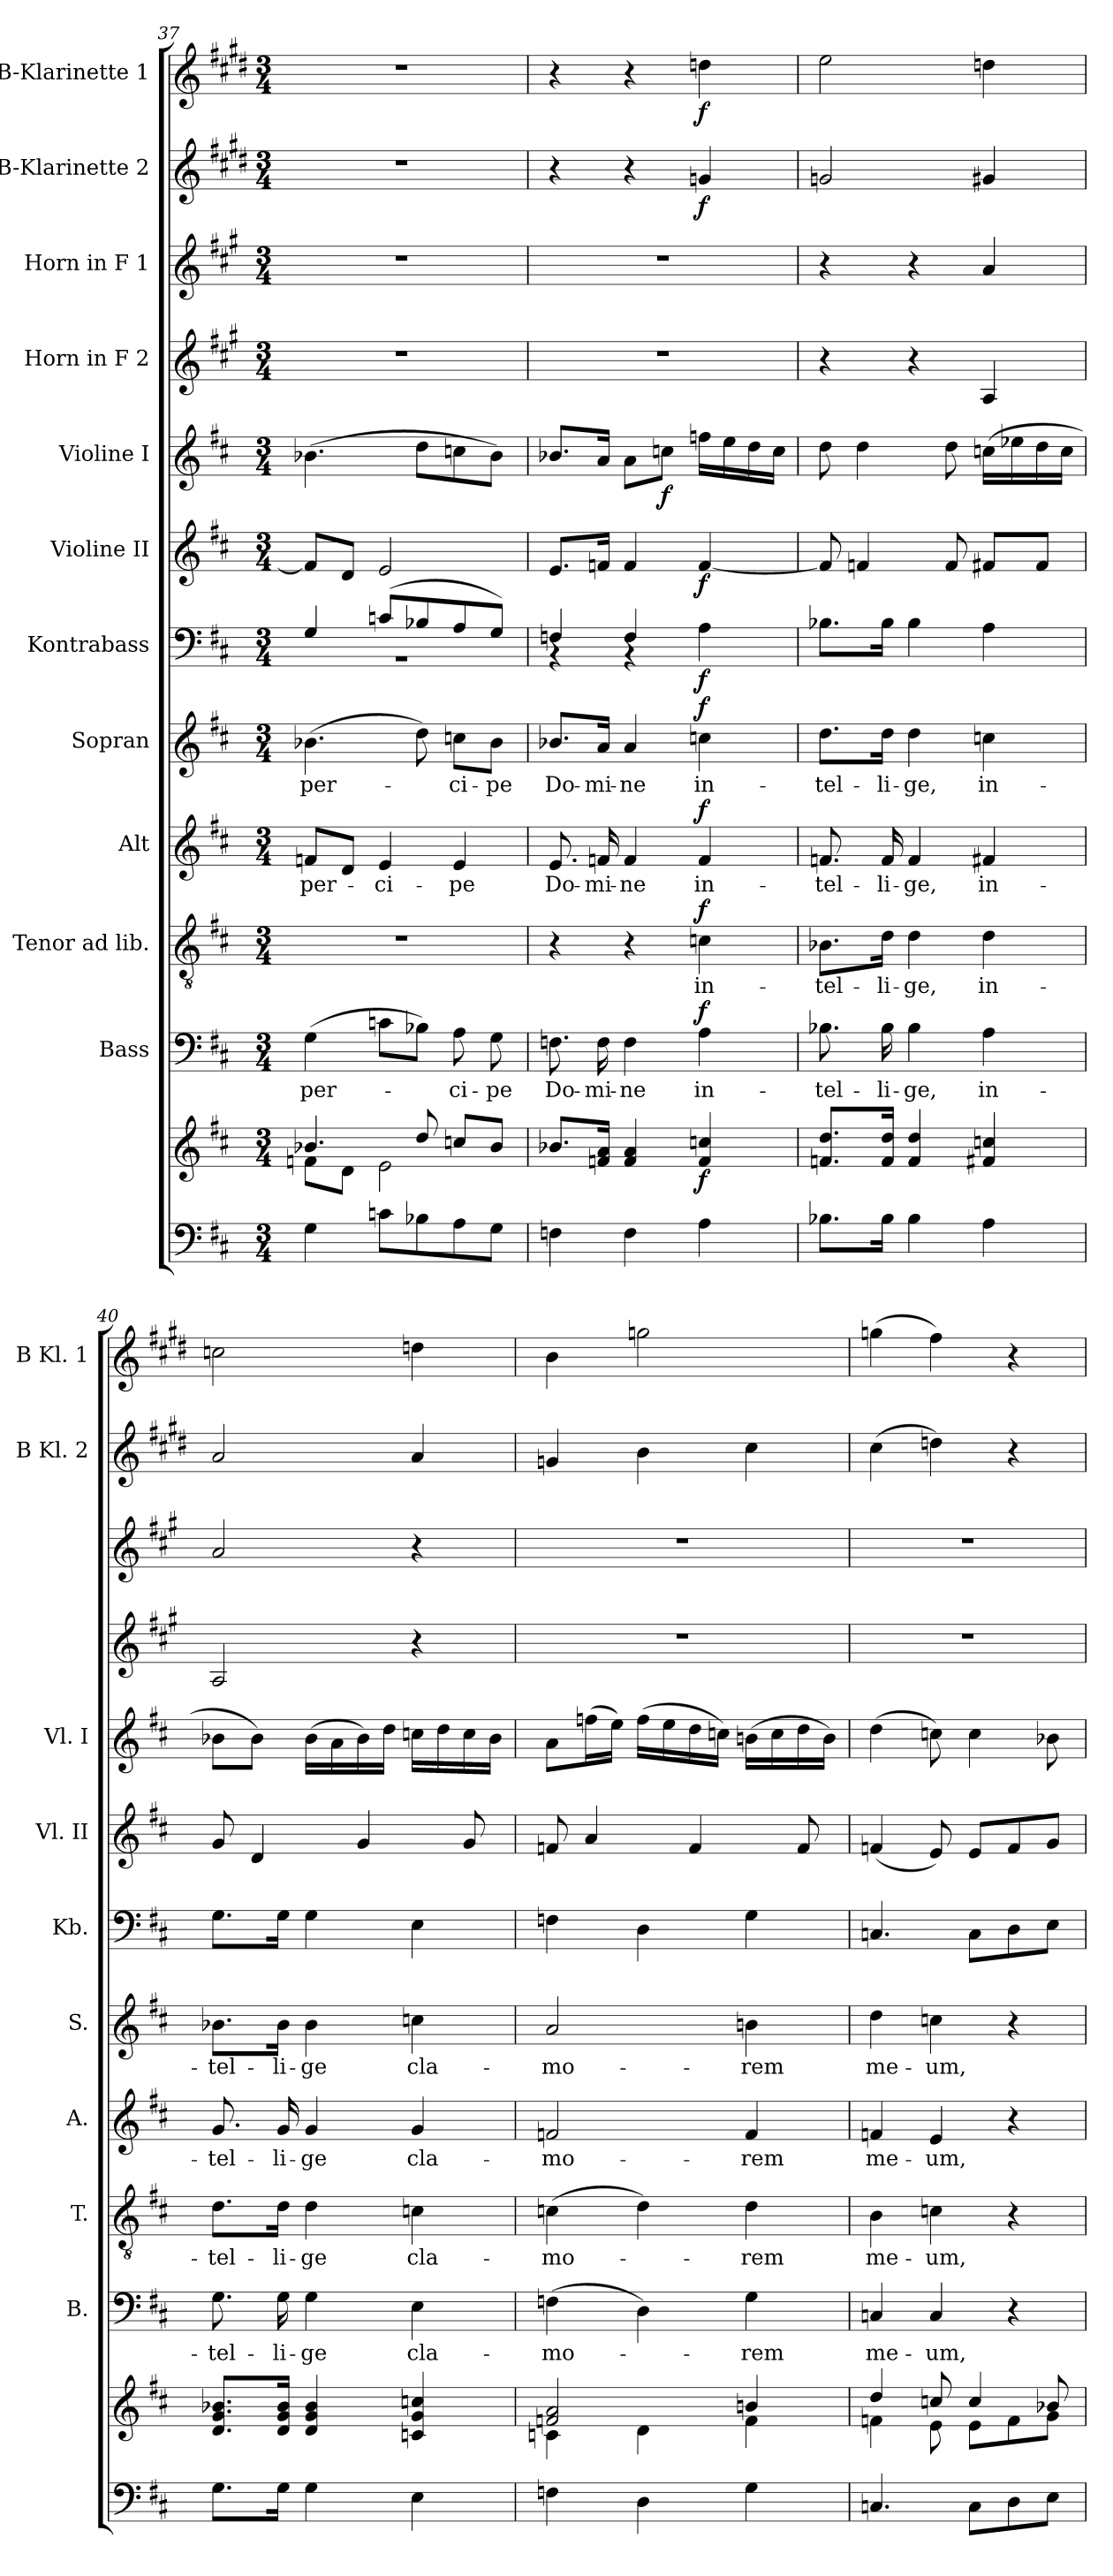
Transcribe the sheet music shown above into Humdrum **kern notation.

**kern	**kern	**dynam	**kern	**text	**dynam	**kern	**text	**dynam	**kern	**text	**dynam	**kern	**text	**dynam	**kern	**dynam	**kern	**dynam	**kern	**dynam	**kern	**kern	**kern	**dynam	**kern	**dynam
*part12	*part12	*part12	*part11	*part11	*part11	*part10	*part10	*part10	*part9	*part9	*part9	*part8	*part8	*part8	*part7	*part7	*part6	*part6	*part5	*part5	*part4	*part3	*part2	*part2	*part1	*part1
*staff13	*staff12	*staff12/13	*staff11	*staff11	*staff11	*staff10	*staff10	*staff10	*staff9	*staff9	*staff9	*staff8	*staff8	*staff8	*staff7	*staff7	*staff6	*staff6	*staff5	*staff5	*staff4	*staff3	*staff2	*staff2	*staff1	*staff1
*	*	*	*I"Bass	*	*	*I"Tenor ad lib.	*	*	*I"Alt	*	*	*I"Sopran	*	*	*I"Kontrabass	*	*I"Violine II	*	*I"Violine I	*	*I"Horn in F 2	*I"Horn in F 1	*I"B-Klarinette 2	*	*I"B-Klarinette 1	*
*	*	*	*I'B.	*	*	*I'T.	*	*	*I'A.	*	*	*I'S.	*	*	*I'Kb.	*	*I'Vl. II	*	*I'Vl. I	*	*	*	*I'B Kl. 2	*	*I'B Kl. 1	*
*clefF4	*clefG2	*	*clefF4	*	*	*clefGv2	*	*	*clefG2	*	*	*clefG2	*	*	*clefF4	*	*clefG2	*	*clefG2	*	*clefG2	*clefG2	*clefG2	*	*clefG2	*
*	*	*	*	*	*	*	*	*	*	*	*	*	*	*	*ITrd7c12	*	*	*	*	*	*ITrd4c7	*ITrd4c7	*ITrd1c2	*	*ITrd1c2	*
*k[f#c#]	*k[f#c#]	*	*k[f#c#]	*	*	*k[f#c#]	*	*	*k[f#c#]	*	*	*k[f#c#]	*	*	*k[f#c#]	*	*k[f#c#]	*	*k[f#c#]	*	*k[f#c#]	*k[f#c#]	*k[f#c#]	*	*k[f#c#]	*
*D:	*D:	*	*D:	*	*	*D:	*	*	*D:	*	*	*D:	*	*	*D:	*	*D:	*	*D:	*	*D:	*D:	*D:	*	*D:	*
*M3/4	*M3/4	*	*M3/4	*	*	*M3/4	*	*	*M3/4	*	*	*M3/4	*	*	*M3/4	*	*M3/4	*	*M3/4	*	*M3/4	*M3/4	*M3/4	*	*M3/4	*
=37	=37	=37	=37	=37	=37	=37	=37	=37	=37	=37	=37	=37	=37	=37	=37	=37	=37	=37	=37	=37	=37	=37	=37	=37	=37	=37
*	*^	*	*	*	*	*	*	*	*	*	*	*	*	*	*^	*	*	*	*	*	*	*	*	*	*	*
!	!	!	!	!	!LO:LY:b	!	!	!	!	!	!LO:LY:b	!	!	!LO:LY:b	!	!	!LO:N:vis=1	!	!	!	!	!	!	!	!	!	!	!
4G\	4.b-X/	8fn\L	.	(>4G\	per-	.	2.r	.	.	8fn/L	per-	.	(>4.b-X\	per-	.	4GG/	2.rBB	.	8f/L]	.	(>4.b-X\	.	2.r	2.r	2.r	.	2.r	.
.	.	8d\J	.	.	.	.	.	.	.	8d/J	.	.	.	.	.	.	.	.	8d/J	.	.	.	.	.	.	.	.	.
!	!	!	!	!	!	!	!	!	!	!	!LO:LY:b	!	!	!	!	!	!	!	!	!	!	!	!	!	!	!	!	!
8cn\L	.	2e\	.	8cn\L	.	.	.	.	.	4e/	-ci-	.	.	.	.	(>8Cn/L	.	.	2e/	.	.	.	.	.	.	.	.	.
8B-X\	8dd/	.	.	8B-X\J)	.	.	.	.	.	.	.	.	8dd\)	.	.	8BB-X/	.	.	.	.	8dd\L	.	.	.	.	.	.	.
!	!	!	!	!	!LO:LY:b	!	!	!	!	!	!LO:LY:b	!	!	!LO:LY:b	!	!	!	!	!	!	!	!	!	!	!	!	!	!
8A\	8ccn/L	.	.	8A\	-ci-	.	.	.	.	4e/	-pe	.	8ccn\L	-ci-	.	8AA/	.	.	.	.	8ccn\	.	.	.	.	.	.	.
!	!	!	!	!	!LO:LY:b	!	!	!	!	!	!	!	!	!LO:LY:b	!	!	!	!	!	!	!	!	!	!	!	!	!	!
8G\J	8b-/J	.	.	8G\	-pe	.	.	.	.	.	.	.	8b-\J	-pe	.	8GG/J)	.	.	.	.	8b-\J)	.	.	.	.	.	.	.
*	*v	*v	*	*	*	*	*	*	*	*	*	*	*	*	*	*	*	*	*	*	*	*	*	*	*	*	*	*
!!LO:PB:g=z
=38	=38	=38	=38	=38	=38	=38	=38	=38	=38	=38	=38	=38	=38	=38	=38	=38	=38	=38	=38	=38	=38	=38	=38	=38	=38	=38	=38
!	!	!	!	!LO:LY:b	!	!	!	!	!	!LO:LY:b	!	!	!LO:LY:b	!	!	!	!	!	!	!	!	!	!	!	!	!	!
4Fn\	8.b-X/L	.	8.Fn\	Do-	.	4r	.	.	8.e/	Do-	.	8.b-X/L	Do-	.	4FFn/	4rAA	.	8.e/L	.	8.b-X/L	.	2.r	2.r	4r	.	4r	.
!	!	!	!	!LO:LY:b	!	!	!	!	!	!LO:LY:b	!	!	!LO:LY:b	!	!	!	!	!	!	!	!	!	!	!	!	!	!
.	16fn/ 16a/Jk	.	16F\	-mi-	.	.	.	.	16fn/	-mi-	.	16a/Jk	-mi-	.	.	.	.	16fn/Jk	.	16a/Jk	.	.	.	.	.	.	.
!	!	!	!	!LO:LY:b	!	!	!	!	!	!LO:LY:b	!	!	!LO:LY:b	!	!	!	!	!	!	!	!	!	!	!	!	!	!
4F\	4f/ 4a/	.	4F\	-ne	.	4r	.	.	4f/	-ne	.	4a/	-ne	.	4FF/	4rAA	.	4f/	.	8a\L	.	.	.	4r	.	4r	.
!	!	!	!	!	!	!	!	!	!	!	!	!	!	!	!	!	!	!	!	!	!LO:DY:b	!	!	!	!	!	!
.	.	.	.	.	.	.	.	.	.	.	.	.	.	.	.	.	.	.	.	8ccn\J	f	.	.	.	.	.	.
!	!	!LO:DY:b	!	!LO:LY:b	!LO:DY:a	!	!LO:LY:b	!LO:DY:a	!	!LO:LY:b	!LO:DY:a	!	!LO:LY:b	!LO:DY:a	!	!	!LO:DY:b	!	!LO:DY:b	!	!	!	!	!	!LO:DY:b	!	!LO:DY:b
4A\	4f/ 4ccn/	f	4A\	in-	f	4cn\	in-	f	4f/	in-	f	4ccn\	in-	f	4ryy	4AA\	f	[4f/	f	16ffn\LL	.	.	.	4fn/	f	4ccn\	f
.	.	.	.	.	.	.	.	.	.	.	.	.	.	.	.	.	.	.	.	16ee\	.	.	.	.	.	.	.
.	.	.	.	.	.	.	.	.	.	.	.	.	.	.	.	.	.	.	.	16dd\	.	.	.	.	.	.	.
.	.	.	.	.	.	.	.	.	.	.	.	.	.	.	.	.	.	.	.	16cc\JJ	.	.	.	.	.	.	.
*	*	*	*	*	*	*	*	*	*	*	*	*	*	*	*v	*v	*	*	*	*	*	*	*	*	*	*	*
=39	=39	=39	=39	=39	=39	=39	=39	=39	=39	=39	=39	=39	=39	=39	=39	=39	=39	=39	=39	=39	=39	=39	=39	=39	=39	=39
!	!	!	!	!LO:LY:b	!	!	!LO:LY:b	!	!	!LO:LY:b	!	!	!LO:LY:b	!	!	!	!	!	!	!	!	!	!	!	!	!
8.B-X\L	8.fn/ 8.dd/L	.	8.B-X\	-tel-	.	8.B-X\L	-tel-	.	8.fn/	-tel-	.	8.dd\L	-tel-	.	8.BB-X\L	.	8f/]	.	8dd\	.	4r	4r	2fn/	.	2dd\	.
.	.	.	.	.	.	.	.	.	.	.	.	.	.	.	.	.	4fn/	.	4dd\	.	.	.	.	.	.	.
!	!	!	!	!LO:LY:b	!	!	!LO:LY:b	!	!	!LO:LY:b	!	!	!LO:LY:b	!	!	!	!	!	!	!	!	!	!	!	!	!
16B-\Jk	16f/ 16dd/Jk	.	16B-\	-li-	.	16d\Jk	-li-	.	16f/	-li-	.	16dd\Jk	-li-	.	16BB-\Jk	.	.	.	.	.	.	.	.	.	.	.
!	!	!	!	!LO:LY:b	!	!	!LO:LY:b	!	!	!LO:LY:b	!	!	!LO:LY:b	!	!	!	!	!	!	!	!	!	!	!	!	!
4B-\	4f/ 4dd/	.	4B-\	-ge,	.	4d\	-ge,	.	4f/	-ge,	.	4dd\	-ge,	.	4BB-\	.	.	.	.	.	4r	4r	.	.	.	.
.	.	.	.	.	.	.	.	.	.	.	.	.	.	.	.	.	8f/	.	8dd\	.	.	.	.	.	.	.
!	!	!	!	!LO:LY:b	!	!	!LO:LY:b	!	!	!LO:LY:b	!	!	!LO:LY:b	!	!	!	!	!	!	!	!	!	!	!	!	!
4A\	4f#X/ 4ccn/	.	4A\	in-	.	4d\	in-	.	4f#X/	in-	.	4ccn\	in-	.	4AA\	.	8f#X/L	.	(>16ccn\LL	.	4D/	4d/	4f#X/	.	4ccn\	.
.	.	.	.	.	.	.	.	.	.	.	.	.	.	.	.	.	.	.	16ee-X\	.	.	.	.	.	.	.
.	.	.	.	.	.	.	.	.	.	.	.	.	.	.	.	.	8f#/J	.	16dd\	.	.	.	.	.	.	.
.	.	.	.	.	.	.	.	.	.	.	.	.	.	.	.	.	.	.	16cc\JJ	.	.	.	.	.	.	.
=40	=40	=40	=40	=40	=40	=40	=40	=40	=40	=40	=40	=40	=40	=40	=40	=40	=40	=40	=40	=40	=40	=40	=40	=40	=40	=40
!	!	!	!	!LO:LY:b	!	!	!LO:LY:b	!	!	!LO:LY:b	!	!	!LO:LY:b	!	!	!	!	!	!	!	!	!	!	!	!	!
8.G\L	8.d/ 8.g/ 8.b-X/L	.	8.G\	-tel-	.	8.d\L	-tel-	.	8.g/	-tel-	.	8.b-X\L	-tel-	.	8.GG\L	.	8g/	.	8b-X\L	.	2D/	2d/	2g/	.	2b-X\	.
.	.	.	.	.	.	.	.	.	.	.	.	.	.	.	.	.	4d/	.	8b-\J)	.	.	.	.	.	.	.
!	!	!	!	!LO:LY:b	!	!	!LO:LY:b	!	!	!LO:LY:b	!	!	!LO:LY:b	!	!	!	!	!	!	!	!	!	!	!	!	!
16G\Jk	16d/ 16g/ 16b-/Jk	.	16G\	-li-	.	16d\Jk	-li-	.	16g/	-li-	.	16b-\Jk	-li-	.	16GG\Jk	.	.	.	.	.	.	.	.	.	.	.
!	!	!	!	!LO:LY:b	!	!	!LO:LY:b	!	!	!LO:LY:b	!	!	!LO:LY:b	!	!	!	!	!	!	!	!	!	!	!	!	!
4G\	4d/ 4g/ 4b-/	.	4G\	-ge	.	4d\	-ge	.	4g/	-ge	.	4b-\	-ge	.	4GG\	.	.	.	(>16b-\LL	.	.	.	.	.	.	.
.	.	.	.	.	.	.	.	.	.	.	.	.	.	.	.	.	.	.	16a\	.	.	.	.	.	.	.
.	.	.	.	.	.	.	.	.	.	.	.	.	.	.	.	.	4g/	.	16b-\)	.	.	.	.	.	.	.
.	.	.	.	.	.	.	.	.	.	.	.	.	.	.	.	.	.	.	16dd\JJ	.	.	.	.	.	.	.
!	!	!	!	!LO:LY:b	!	!	!LO:LY:b	!	!	!LO:LY:b	!	!	!LO:LY:b	!	!	!	!	!	!	!	!	!	!	!	!	!
4E\	4cn/ 4g/ 4ccn/	.	4E\	cla-	.	4cn\	cla-	.	4g/	cla-	.	4ccn\	cla-	.	4EE\	.	.	.	16ccn\LL	.	4r	4r	4g/	.	4ccn\	.
.	.	.	.	.	.	.	.	.	.	.	.	.	.	.	.	.	.	.	16dd\	.	.	.	.	.	.	.
.	.	.	.	.	.	.	.	.	.	.	.	.	.	.	.	.	8g/	.	16cc\	.	.	.	.	.	.	.
.	.	.	.	.	.	.	.	.	.	.	.	.	.	.	.	.	.	.	16b-\JJ	.	.	.	.	.	.	.
=41	=41	=41	=41	=41	=41	=41	=41	=41	=41	=41	=41	=41	=41	=41	=41	=41	=41	=41	=41	=41	=41	=41	=41	=41	=41	=41
*	*^	*	*	*	*	*	*	*	*	*	*	*	*	*	*	*	*	*	*	*	*	*	*	*	*	*
!	!	!	!	!	!LO:LY:b	!	!	!LO:LY:b	!	!	!LO:LY:b	!	!	!LO:LY:b	!	!	!	!	!	!	!	!	!	!	!	!	!
4Fn\	2fn/ 2a/	4cn\	.	(>4Fn\	-mo-	.	(>4cn\	-mo-	.	2fn/	-mo-	.	2a/	-mo-	.	4FFn\	.	8fn/	.	8a\L	.	2.r	2.r	4fn/	.	4a\	.
.	.	.	.	.	.	.	.	.	.	.	.	.	.	.	.	.	.	4a/	.	(>16ffn\L	.	.	.	.	.	.	.
.	.	.	.	.	.	.	.	.	.	.	.	.	.	.	.	.	.	.	.	16ee\JJ)	.	.	.	.	.	.	.
4D\	.	4d\	.	4D\)	.	.	4d\)	.	.	.	.	.	.	.	.	4DD\	.	.	.	(>16ff\LL	.	.	.	4a\	.	2ffn\	.
.	.	.	.	.	.	.	.	.	.	.	.	.	.	.	.	.	.	.	.	16ee\	.	.	.	.	.	.	.
.	.	.	.	.	.	.	.	.	.	.	.	.	.	.	.	.	.	4f/	.	16dd\	.	.	.	.	.	.	.
.	.	.	.	.	.	.	.	.	.	.	.	.	.	.	.	.	.	.	.	16ccn\JJ)	.	.	.	.	.	.	.
!	!	!	!	!	!LO:LY:b	!	!	!LO:LY:b	!	!	!LO:LY:b	!	!	!LO:LY:b	!	!	!	!	!	!	!	!	!	!	!	!	!
4G\	4bn/	4f\	.	4G\	-rem	.	4d\	-rem	.	4f/	-rem	.	4bn\	-rem	.	4GG\	.	.	.	(>16bn\LL	.	.	.	4b\	.	.	.
.	.	.	.	.	.	.	.	.	.	.	.	.	.	.	.	.	.	.	.	16cc\	.	.	.	.	.	.	.
.	.	.	.	.	.	.	.	.	.	.	.	.	.	.	.	.	.	8f/	.	16dd\	.	.	.	.	.	.	.
.	.	.	.	.	.	.	.	.	.	.	.	.	.	.	.	.	.	.	.	16b\JJ)	.	.	.	.	.	.	.
!!LO:PB:g=z
=42	=42	=42	=42	=42	=42	=42	=42	=42	=42	=42	=42	=42	=42	=42	=42	=42	=42	=42	=42	=42	=42	=42	=42	=42	=42	=42	=42
!	!	!	!	!	!LO:LY:b	!	!	!LO:LY:b	!	!	!LO:LY:b	!	!	!LO:LY:b	!	!	!	!	!	!	!	!	!	!	!	!	!
4.Cn/	4dd/	4fn\	.	4Cn/	me-	.	4B\	me-	.	4fn/	me-	.	4dd\	me-	.	4.CCn/	.	(<4fn/	.	(>4dd\	.	2.r	2.r	(>4b\	.	(>4ffn\	.
!	!	!	!	!	!LO:LY:b	!	!	!LO:LY:b	!	!	!LO:LY:b	!	!	!LO:LY:b	!	!	!	!	!	!	!	!	!	!	!	!	!
.	8ccn/	8e\	.	4C/	-um,	.	4cn\	-um,	.	4e/	-um,	.	4ccn\	-um,	.	.	.	8e/)	.	8ccn\)	.	.	.	4ccn\)	.	4ee\)	.
8C\L	4cc/	8e\L	.	.	.	.	.	.	.	.	.	.	.	.	.	8CC\L	.	8e/L	.	4cc\	.	.	.	.	.	.	.
8D\	.	8f\	.	4r	.	.	4r	.	.	4r	.	.	4r	.	.	8DD\	.	8f/	.	.	.	.	.	4r	.	4r	.
8E\J	8b-X/	8g\J	.	.	.	.	.	.	.	.	.	.	.	.	.	8EE\J	.	8g/J	.	8b-X\	.	.	.	.	.	.	.
*	*v	*v	*	*	*	*	*	*	*	*	*	*	*	*	*	*	*	*	*	*	*	*	*	*	*	*	*
=	=	=	=	=	=	=	=	=	=	=	=	=	=	=	=	=	=	=	=	=	=	=	=	=	=	=
*-	*-	*-	*-	*-	*-	*-	*-	*-	*-	*-	*-	*-	*-	*-	*-	*-	*-	*-	*-	*-	*-	*-	*-	*-	*-	*-
